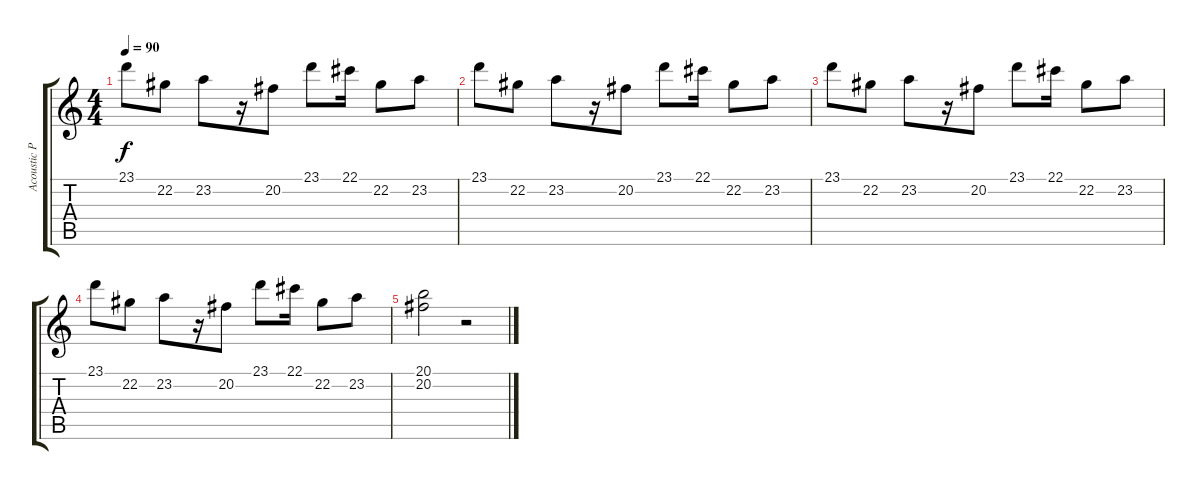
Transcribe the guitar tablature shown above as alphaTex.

\track ("Acoustic Piano (Dizzy Reed)" "Acoustic P") {instrument brightacousticpiano}
\staff {score tabs}
\tuning (Eb4 Bb3 Gb3 Db3 Ab2 Eb2) {hide}
\ts (4 4)
\tempo 90
\clef g2
\ks c
23.1.8{dy f} 22.2.8 23.2.8 r.16 20.2.8 23.1.8 22.1.16 22.2.8 23.2.8 |
23.1.8 22.2.8 23.2.8 r.16 20.2.8 23.1.8 22.1.16 22.2.8 23.2.8 |
23.1.8 22.2.8 23.2.8 r.16 20.2.8 23.1.8 22.1.16 22.2.8 23.2.8 |
23.1.8 22.2.8 23.2.8 r.16 20.2.8 23.1.8 22.1.16 22.2.8 23.2.8 |
(20.1 20.2).2 r.2
